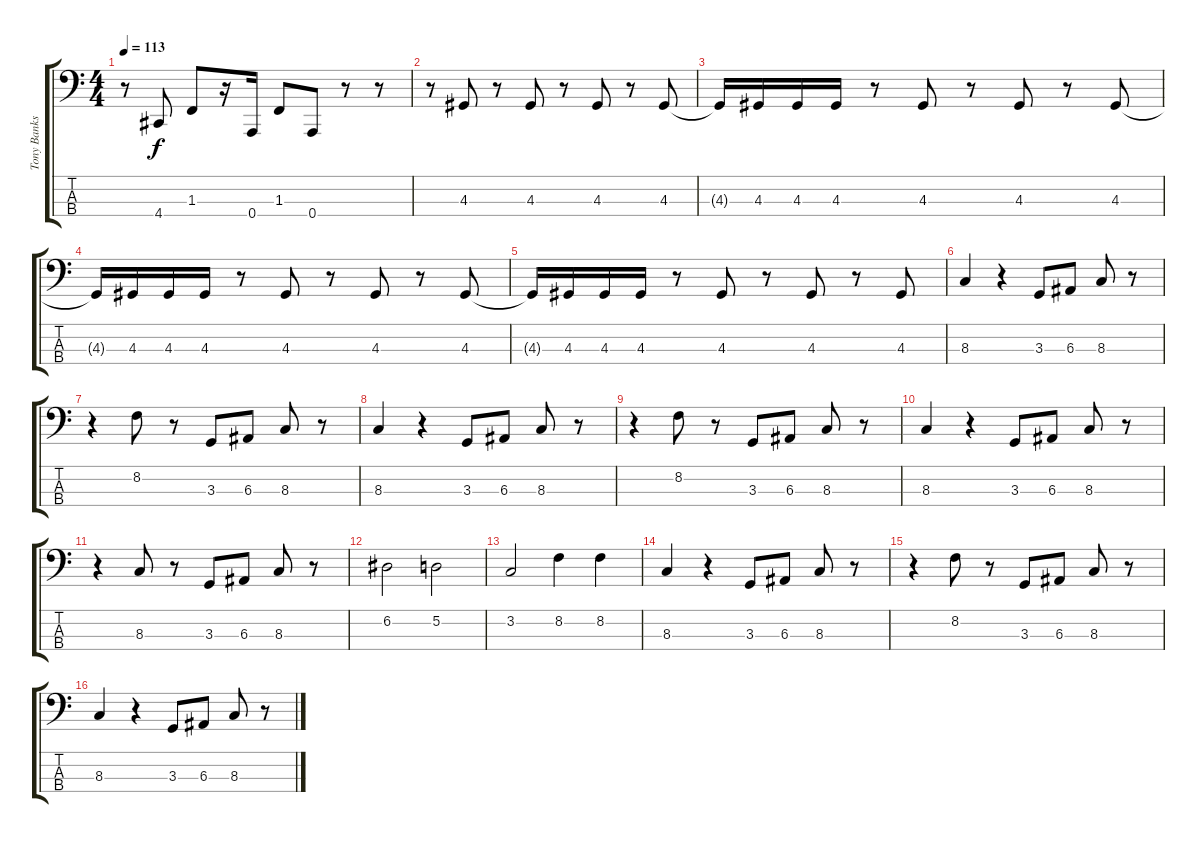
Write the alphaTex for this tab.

\track ("Tony Banks" "Tony Banks") {instrument slapbass1}
\staff {score tabs}
\tuning (D2 A1 E1 A0) {hide}
\ts (4 4)
\tempo 113
\clef f4
\ks c
r.8{dy f} 4.4.8 1.3.8 r.16 0.4.16 1.3.8 0.4.8 r.8 r.8 |
r.8 4.3.8 r.8 4.3.8 r.8 4.3.8 r.8 4.3.8 |
4.3{t}.16 4.3.16 4.3.16 4.3.16 r.8 4.3.8 r.8 4.3.8 r.8 4.3.8 |
4.3{t}.16 4.3.16 4.3.16 4.3.16 r.8 4.3.8 r.8 4.3.8 r.8 4.3.8 |
4.3{t}.16 4.3.16 4.3.16 4.3.16 r.8 4.3.8 r.8 4.3.8 r.8 4.3.8 |
8.3.4 r.4 3.3.8 6.3.8 8.3.8 r.8 |
r.4 8.2.8 r.8 3.3.8 6.3.8 8.3.8 r.8 |
8.3.4 r.4 3.3.8 6.3.8 8.3.8 r.8 |
r.4 8.2.8 r.8 3.3.8 6.3.8 8.3.8 r.8 |
8.3.4 r.4 3.3.8 6.3.8 8.3.8 r.8 |
r.4 8.3.8 r.8 3.3.8 6.3.8 8.3.8 r.8 |
6.2.2 5.2.2 |
3.2.2 8.2.4 8.2.4 |
8.3.4 r.4 3.3.8 6.3.8 8.3.8 r.8 |
r.4 8.2.8 r.8 3.3.8 6.3.8 8.3.8 r.8 |
8.3.4 r.4 3.3.8 6.3.8 8.3.8 r.8
